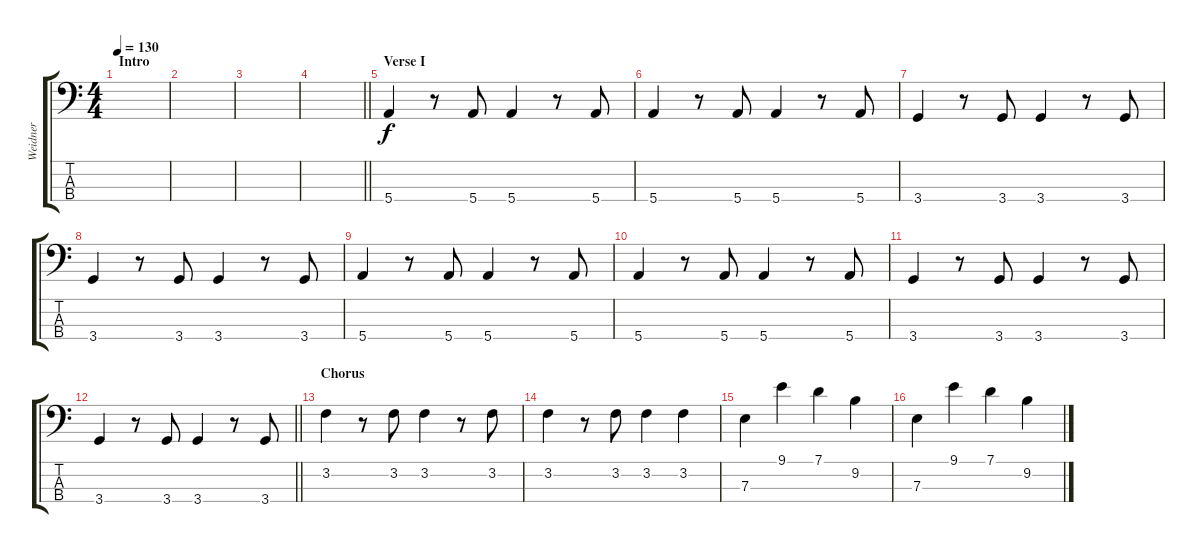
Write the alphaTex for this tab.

\track ("Weidner" "Weidner") {instrument electricbasspick}
\staff {score tabs}
\tuning (G2 D2 A1 E1) {hide}
\ts (4 4)
\section ("" "Intro")
\tempo 130
\clef f4
\ks c
|
|
|
\barLineRight lightlight
|
\section ("" "Verse I")
5.4.4 r.8 5.4.8 5.4.4 r.8 5.4.8 |
5.4.4 r.8 5.4.8 5.4.4 r.8 5.4.8 |
3.4.4 r.8 3.4.8 3.4.4 r.8 3.4.8 |
3.4.4 r.8 3.4.8 3.4.4 r.8 3.4.8 |
5.4.4 r.8 5.4.8 5.4.4 r.8 5.4.8 |
5.4.4 r.8 5.4.8 5.4.4 r.8 5.4.8 |
3.4.4 r.8 3.4.8 3.4.4 r.8 3.4.8 |
\barLineRight lightlight
3.4.4 r.8 3.4.8 3.4.4 r.8 3.4.8 |
\section ("" "Chorus")
3.2.4 r.8 3.2.8 3.2.4 r.8 3.2.8 |
3.2.4 r.8 3.2.8 3.2.4 3.2.4 |
7.3.4 9.1.4 7.1.4 9.2.4 |
7.3.4 9.1.4 7.1.4 9.2.4
